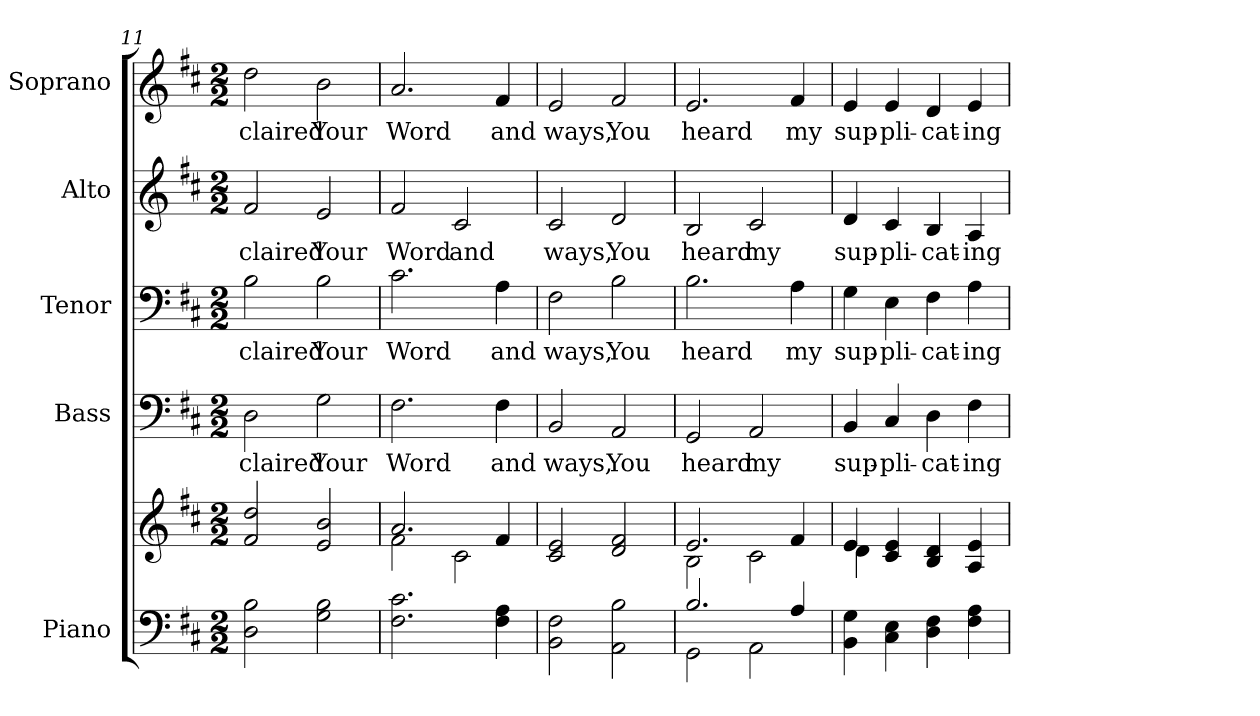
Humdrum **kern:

**kern	**kern	**kern	**text	**kern	**text	**kern	**text	**kern	**text
*part5	*part5	*part4	*part4	*part3	*part3	*part2	*part2	*part1	*part1
*staff6	*staff5	*staff4	*staff4	*staff3	*staff3	*staff2	*staff2	*staff1	*staff1
*I"Piano	*	*I"Bass	*	*I"Tenor	*	*I"Alto	*	*I"Soprano	*
*I'Pno.	*	*I'B.	*	*I'T.	*	*I'A.	*	*I'S.	*
*clefF4	*clefG2	*clefF4	*	*clefF4	*	*clefG2	*	*clefG2	*
*k[f#c#]	*k[f#c#]	*k[f#c#]	*	*k[f#c#]	*	*k[f#c#]	*	*k[f#c#]	*
*D:	*D:	*D:	*	*D:	*	*D:	*	*D:	*
*M2/2	*M2/2	*M2/2	*	*M2/2	*	*M2/2	*	*M2/2	*
=11	=11	=11	=11	=11	=11	=11	=11	=11	=11
!	!	!	!LO:LY:b:color=#000000	!	!	!	!	!	!
!	!	!	!	!	!LO:LY:b:color=#000000	!	!	!	!
!	!	!	!	!	!	!	!LO:LY:b:color=#000000	!	!
!	!	!	!	!	!	!	!	!	!LO:LY:b:color=#000000
2Di\ 2Bi	2f#i/ 2ddi	2Di\	claired	2Bi\	claired	2f#i/	claired	2ddi\	claired
!	!	!	!LO:LY:b:color=#000000	!	!	!	!	!	!
!	!	!	!	!	!LO:LY:b:color=#000000	!	!	!	!
!	!	!	!	!	!	!	!LO:LY:b:color=#000000	!	!
!	!	!	!	!	!	!	!	!	!LO:LY:b:color=#000000
2Gi\ 2Bi	2ei/ 2bi	2Gi\	Your	2Bi\	Your	2ei/	Your	2bi\	Your
=12	=12	=12	=12	=12	=12	=12	=12	=12	=12
*	*^	*	*	*	*	*	*	*	*
!	!	!	!	!LO:LY:b:color=#000000	!	!	!	!	!	!
!	!	!	!	!	!	!LO:LY:b:color=#000000	!	!	!	!
!	!	!	!	!	!	!	!	!LO:LY:b:color=#000000	!	!
!	!	!	!	!	!	!	!	!	!	!LO:LY:b:color=#000000
2.F#i\ 2.c#i	2.ai/	2f#i\	2.F#i\	Word	2.c#i\	Word	2f#i/	Word	2.ai/	Word
!	!	!	!	!	!	!	!	!LO:LY:b:color=#000000	!	!
.	.	2c#i\	.	.	.	.	2c#i/	and	.	.
!	!	!	!	!LO:LY:b:color=#000000	!	!	!	!	!	!
!	!	!	!	!	!	!LO:LY:b:color=#000000	!	!	!	!
!	!	!	!	!	!	!	!	!	!	!LO:LY:b:color=#000000
4F#i\ 4Ai	4f#i/	.	4F#i\	and	4Ai\	and	.	.	4f#i/	and
*	*v	*v	*	*	*	*	*	*	*	*
!!LO:PB:g=z
=13	=13	=13	=13	=13	=13	=13	=13	=13	=13
!	!	!	!LO:LY:b:color=#000000	!	!	!	!	!	!
!	!	!	!	!	!LO:LY:b:color=#000000	!	!	!	!
!	!	!	!	!	!	!	!LO:LY:b:color=#000000	!	!
!	!	!	!	!	!	!	!	!	!LO:LY:b:color=#000000
2BBi\ 2F#i	2c#i/ 2ei	2BBi/	ways,	2F#i\	ways,	2c#i/	ways,	2ei/	ways,
!	!	!	!LO:LY:b:color=#000000	!	!	!	!	!	!
!	!	!	!	!	!LO:LY:b:color=#000000	!	!	!	!
!	!	!	!	!	!	!	!LO:LY:b:color=#000000	!	!
!	!	!	!	!	!	!	!	!	!LO:LY:b:color=#000000
2AAi\ 2Bi	2di/ 2f#i	2AAi/	You	2Bi\	You	2di/	You	2f#i/	You
=14	=14	=14	=14	=14	=14	=14	=14	=14	=14
*^	*^	*	*	*	*	*	*	*	*
!	!	!	!	!	!LO:LY:b:color=#000000	!	!	!	!	!	!
!	!	!	!	!	!	!	!LO:LY:b:color=#000000	!	!	!	!
!	!	!	!	!	!	!	!	!	!LO:LY:b:color=#000000	!	!
!	!	!	!	!	!	!	!	!	!	!	!LO:LY:b:color=#000000
2.Bi/	2GGi\	2.ei/	2Bi\	2GGi/	heard	2.Bi\	heard	2Bi/	heard	2.ei/	heard
!	!	!	!	!	!LO:LY:b:color=#000000	!	!	!	!	!	!
!	!	!	!	!	!	!	!	!	!LO:LY:b:color=#000000	!	!
.	2AAi\	.	2c#i\	2AAi/	my	.	.	2c#i/	my	.	.
!	!	!	!	!	!	!	!LO:LY:b:color=#000000	!	!	!	!
!	!	!	!	!	!	!	!	!	!	!	!LO:LY:b:color=#000000
4Ai/	.	4f#i/	.	.	.	4Ai\	my	.	.	4f#i/	my
*v	*v	*	*	*	*	*	*	*	*	*	*
=15	=15	=15	=15	=15	=15	=15	=15	=15	=15	=15
!	!	!	!	!LO:LY:b:color=#000000	!	!	!	!	!	!
!	!	!	!	!	!	!LO:LY:b:color=#000000	!	!	!	!
!	!	!	!	!	!	!	!	!LO:LY:b:color=#000000	!	!
!	!	!	!	!	!	!	!	!	!	!LO:LY:b:color=#000000
4BBi\ 4Gi	4ei/	4di\	4BBi/	sup-	4Gi\	sup-	4di/	sup-	4ei/	sup-
!	!	!	!	!LO:LY:b:color=#000000	!	!	!	!	!	!
!	!	!	!	!	!	!LO:LY:b:color=#000000	!	!	!	!
!	!	!	!	!	!	!	!	!LO:LY:b:color=#000000	!	!
!	!	!	!	!	!	!	!	!	!	!LO:LY:b:color=#000000
4C#i\ 4Ei	4c#i/ 4ei	2.ryy	4C#i/	-pli-	4Ei\	-pli-	4c#i/	-pli-	4ei/	-pli-
!	!	!	!	!LO:LY:b:color=#000000	!	!	!	!	!	!
!	!	!	!	!	!	!LO:LY:b:color=#000000	!	!	!	!
!	!	!	!	!	!	!	!	!LO:LY:b:color=#000000	!	!
!	!	!	!	!	!	!	!	!	!	!LO:LY:b:color=#000000
4Di\ 4F#i	4Bi/ 4di	.	4Di\	-cat-	4F#i\	-cat-	4Bi/	-cat-	4di/	-cat-
!	!	!	!	!LO:LY:b:color=#000000	!	!	!	!	!	!
!	!	!	!	!	!	!LO:LY:b:color=#000000	!	!	!	!
!	!	!	!	!	!	!	!	!LO:LY:b:color=#000000	!	!
!	!	!	!	!	!	!	!	!	!	!LO:LY:b:color=#000000
4F#i\ 4Ai	4Ai/ 4ei	.	4F#i\	-ing	4Ai\	-ing	4Ai/	-ing	4ei/	-ing
*	*v	*v	*	*	*	*	*	*	*	*
=	=	=	=	=	=	=	=	=	=
*-	*-	*-	*-	*-	*-	*-	*-	*-	*-
